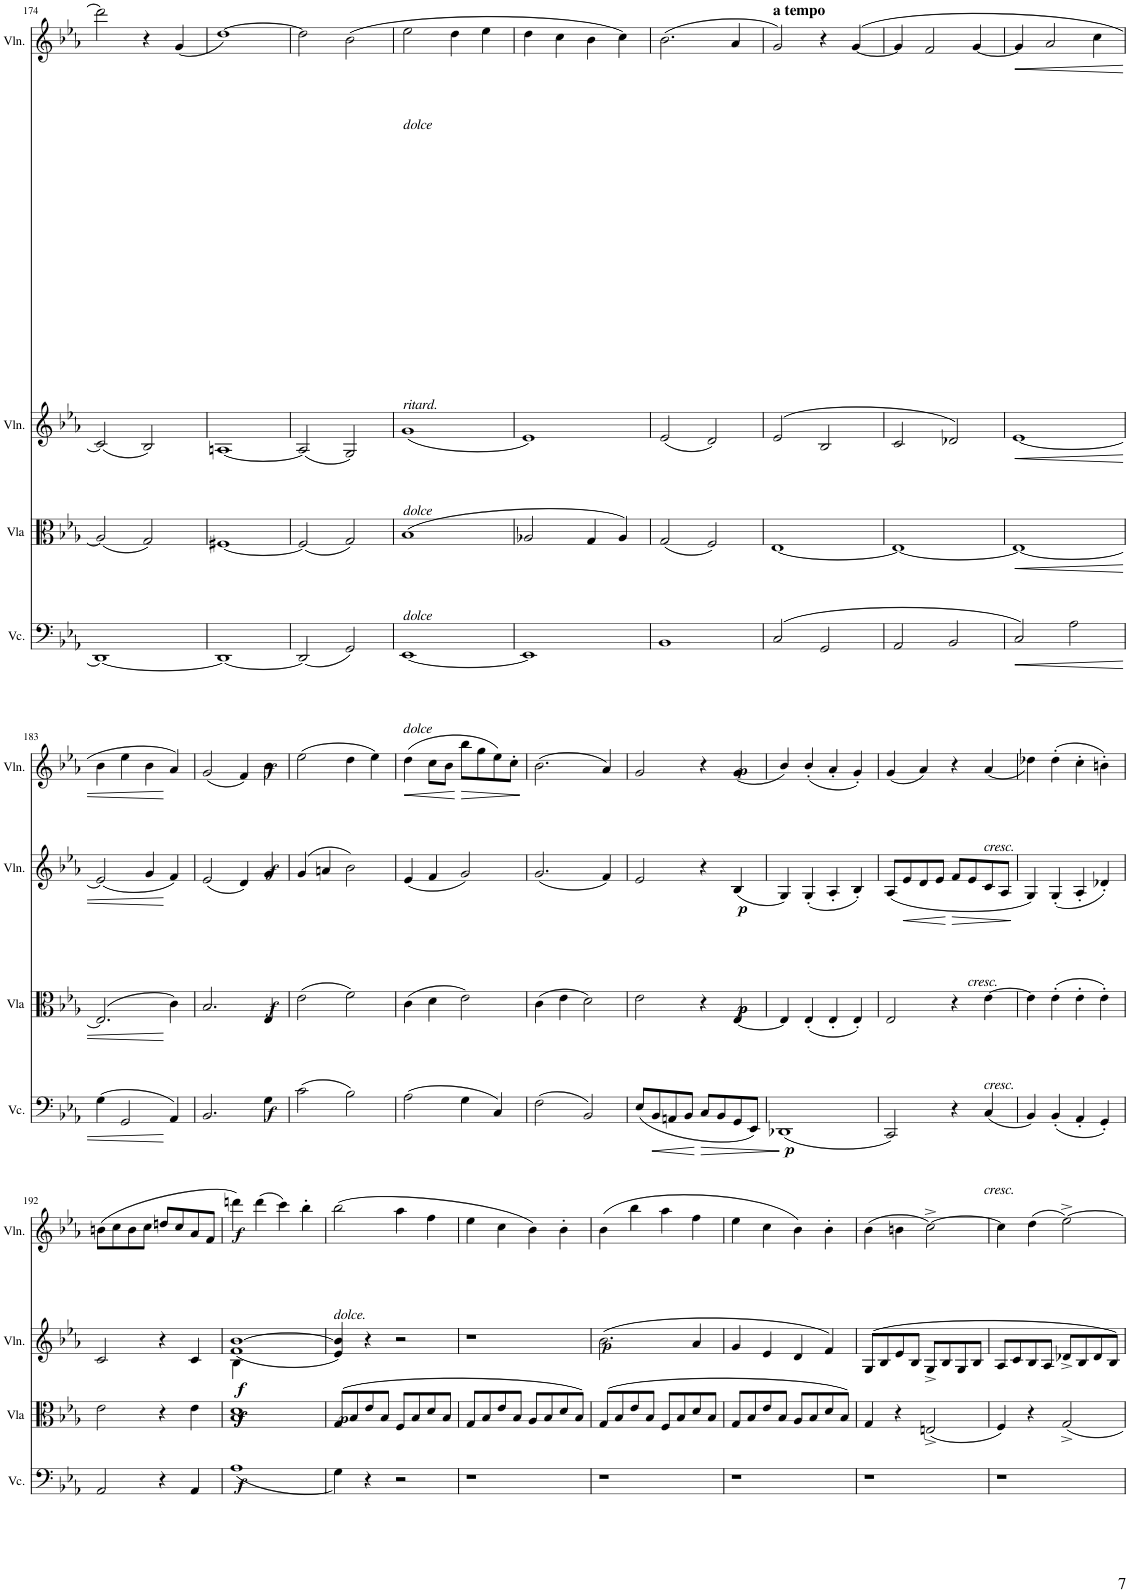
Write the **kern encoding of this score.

**kern	**dynam	**kern	**dynam	**kern	**dynam	**kern	**dynam
*part4	*part4	*part3	*part3	*part2	*part2	*part1	*part1
*staff4	*staff4	*staff3	*staff3	*staff2	*staff2	*staff1	*staff1
*I"Violoncello	*	*I"Viola	*	*I"Violin	*	*I"Violin	*
*I'Vc.	*	*I'Vla	*	*I'Vln.	*	*I'Vln.	*
!!LO:PB:g=z
*clefF4	*	*clefC3	*	*clefG2	*	*clefG2	*
*k[b-e-a-]	*	*k[b-e-a-]	*	*k[b-e-a-]	*	*k[b-e-a-]	*
*M4/4	*	*M4/4	*	*M4/4	*	*M4/4	*
*met(c)	*	*met(c)	*	*met(c)	*	*met(c)	*
=174	=174	=174	=174	=174	=174	=174	=174
1DD_	.	(<2A/]	.	(<2c/]	.	2ddd\]	.
.	.	2G/)	.	2B-/)	.	4r	.
.	.	.	.	.	.	(<4g/	.
=175	=175	=175	=175	=175	=175	=175	=175
1DD_	.	[1F#X	.	[1An	.	[1dd)	.
=176	=176	=176	=176	=176	=176	=176	=176
(<2DD/]	.	(<2F#/]	.	(<2A/]	.	2dd\]	.
2GG/)	.	2G/)	.	2G/)	.	(>2b-\	.
=177	=177	=177	=177	=177	=177	=177	=177
!	!	!	!	!	!	!LO:TX:b:i:t=dolce	!
!	!	!	!	!	!	!LO:TX:b:i:t=ritard.	!
!	!	!	!	!LO:TX:b:i:t=dolce	!	!	!
!	!	!LO:TX:b:i:t=dolce	!	!	!	!	!
!LO:TX:b:i:t=dolce	!	!	!	!	!	!	!
[1EE-	.	(>1B-	.	(<1g	.	2ee-\	.
.	.	.	.	.	.	4dd\	.
.	.	.	.	.	.	4ee-\	.
=178	=178	=178	=178	=178	=178	=178	=178
1EE-]	.	2A-X/	.	1e-)	.	4dd\	.
.	.	.	.	.	.	4cc\	.
.	.	4G/	.	.	.	4b-\	.
.	.	4A-/)	.	.	.	4cc\)	.
=179	=179	=179	=179	=179	=179	=179	=179
1BB-	.	(<2G/	.	(<2e-/	.	(>2.b-\	.
.	.	2F/)	.	2d/)	.	.	.
.	.	.	.	.	.	4a-/	.
=180	=180	=180	=180	=180	=180	=180	=180
!	!	!	!	!	!	!LO:TX:a:B:t=a tempo	!
(>2C/	.	[1E-	.	(>2e-/	.	2g/)	.
2GG/	.	.	.	2B-/	.	4r	.
.	.	.	.	.	.	(>[4g/	.
=181	=181	=181	=181	=181	=181	=181	=181
2AA-/	.	1E-_	.	2c/	.	4g/]	.
.	.	.	.	.	.	2f/	.
2BB-/	.	.	.	2d-X/)	.	.	.
.	.	.	.	.	.	[4g/	.
=182	=182	=182	=182	=182	=182	=182	=182
!	!LO:HP:b	!	!LO:HP:b	!	!LO:HP:b	!	!LO:HP:b
2C/)	<	1E-_	<	[1e-	<	4g/]	<
.	.	.	.	.	.	2a-/	.
2A-\	.	.	.	.	.	.	.
.	.	.	.	.	.	4cc\	.
!!LO:LB:g=z
=183	=183	=183	=183	=183	=183	=183	=183
(>4G\	.	(>2.E-/]	.	(<2e-/]	.	4b-\	.
2GG/	.	.	.	.	.	4ee-\	.
.	.	.	.	4g/	.	4b-\	.
4AA-/)	[	4c\)	[	4f/)	[	4a-/)	[
=184	=184	=184	=184	=184	=184	=184	=184
2.BB-/	.	2.B-/	.	(<2e-/	.	(<2g/	.
.	.	.	.	4d/)	.	4f/)	.
!	!LO:DY:a	!	!LO:DY:a	!	!LO:DY:a	!	!LO:DY:a
4G\	f	4E-/	f	4g/	f	4b-\	f
=185	=185	=185	=185	=185	=185	=185	=185
(>2c\	.	(>2e-\	.	(>4g/	.	(>2ee-\	.
.	.	.	.	4an/	.	.	.
2B-\)	.	2f\)	.	2b-\)	.	4dd\	.
.	.	.	.	.	.	4ee-\)	.
=186	=186	=186	=186	=186	=186	=186	=186
!	!	!	!	!	!	!	!LO:HP:b
(>2A-\	.	(>4c\	.	(<4e-/	.	(>4dd\	<
.	.	4d\	.	4f/	.	8cc\L	.
.	.	.	.	.	.	8b-\J	.
!	!	!	!	!	!	!	!LO:HP:n=1:b
4G\	.	2e-\)	.	2g/)	.	8bb-\L	[ >
.	.	.	.	.	.	8gg\	.
4C/)	.	.	.	.	.	8ee-\)	.
.	.	.	.	.	.	8cc'\J	.
.	.	.	.	.	.	.	]
=187	=187	=187	=187	=187	=187	=187	=187
(>2F\	.	(>4c\	.	(<2.g/	.	(>2.b-\	.
.	.	4e-\	.	.	.	.	.
2BB-/)	.	2d\)	.	.	.	.	.
.	.	.	.	4f/)	.	4a-/)	.
=188	=188	=188	=188	=188	=188	=188	=188
(<8E-/L	.	2e-\	.	2e-/	.	2g/	.
!	!LO:HP:b	!	!	!	!	!	!
8BB-/	<	.	.	.	.	.	.
8AAn/	.	.	.	.	.	.	.
8BB-/J	.	.	.	.	.	.	.
!	!LO:HP:n=1:b	!	!	!	!	!	!
8C/L	[ >	4r	.	4r	.	4r	.
8BB-/	.	.	.	.	.	.	.
!	!	!	!LO:DY:a	!	!	!	!
!	!	!	!LO:DY:n=1:a	!	!LO:DY:b	!	!LO:DY:a
8GG/	.	[4E-/	p p	(<4B-/	p	(<4g/	p
8EE-/J)	.	.	.	.	.	.	.
.	]	.	.	.	.	.	.
=189	=189	=189	=189	=189	=189	=189	=189
!	!LO:DY:b	!	!	!	!	!	!
(<1DD-X	p	4E-/]	.	4G/)	.	4b-/)	.
.	.	(<4E-'/	.	(<4G'/	.	(<4b-'/	.
.	.	4E-'/	.	4A-'/	.	4a-'/	.
.	.	4E-'/)	.	4B-'/)	.	4g'/)	.
=190	=190	=190	=190	=190	=190	=190	=190
2CC/)	.	2E-/	.	(<8A-/L	.	(<4g/	.
!	!	!	!	!	!LO:HP:b	!	!
.	.	.	.	8e-/	<	.	.
.	.	.	.	8d/	.	4a-/)	.
.	.	.	.	8e-/J	.	.	.
!	!	!	!	!	!LO:HP:n=1:b	!	!
4r	.	4r	.	8f/L	[ >	4r	.
!	!	!	!	!LO:TX:b:i:t=cresc.	!	!	!
.	.	.	.	8e-/	.	.	.
!	!	!	!	!	!	!LO:TX:b:i:t=cresc.	!
!	!	!LO:TX:b:i:t=cresc.	!	!	!	!	!
!LO:TX:b:i:t=cresc.	!	!	!	!	!	!	!
(<4C/	.	[4e-\	.	8c/	.	(<4a-/	.
.	.	.	.	8A-/J	.	.	.
.	.	.	.	.	]	.	.
=191	=191	=191	=191	=191	=191	=191	=191
4BB-/)	.	4e-\]	.	4G/)	.	4dd-X\)	.
(<4BB-'/	.	(>4e-'\	.	(<4G'/	.	(>4dd-'\	.
4AA-'/	.	4e-'\	.	4A-'/	.	4cc'\	.
4GG'/)	.	4e-'\)	.	4d-X'/)	.	4bn'\)	.
!!LO:LB:g=z
=192	=192	=192	=192	=192	=192	=192	=192
2AA-/	.	2e-\	.	2c/	.	(>8bn\L	.
.	.	.	.	.	.	8cc\	.
.	.	.	.	.	.	8b\	.
.	.	.	.	.	.	8cc\J	.
4r	.	4r	.	4r	.	8ddn/L	.
.	.	.	.	.	.	8cc/	.
4AA-/	.	4e-\	.	4c/	.	8a-/	.
.	.	.	.	.	.	8f/J	.
=193	=193	=193	=193	=193	=193	=193	=193
*	*	*	*	*^	*	*	*
!	!LO:DY:a	!	!LO:DY:a	!	!	!	!	!
!	!	!	!LO:DY:n=1:a	!	!	!LO:DY:b	!	!LO:DY:a
(<1A-	f	1B- 1d	f f	(<1f [1b-	4B-\	f	4dddn\)	f
.	.	.	.	.	2.ryy	.	(>4ddd\	.
.	.	.	.	.	.	.	4ccc\)	.
.	.	.	.	.	.	.	4bb-'\	.
*	*	*	*	*v	*v	*	*	*
=194	=194	=194	=194	=194	=194	=194	=194
!	!	!	!	!	!	!LO:TX:b:i:t=dolce.	!
!	!	!	!LO:DY:a	!	!	!	!
4G\)	.	(>8G/L	p	4e-/ 4b-/])	.	(>2bb-\	.
.	.	8B-/	.	.	.	.	.
4r	.	8e-/	.	4r	.	.	.
.	.	8B-/J	.	.	.	.	.
2r	.	8F/L	.	2r	.	4aa-\	.
.	.	8B-/	.	.	.	.	.
.	.	8d/	.	.	.	4ff\	.
.	.	8B-/J	.	.	.	.	.
=195	=195	=195	=195	=195	=195	=195	=195
1r	.	8G/L	.	1r	.	4ee-\	.
.	.	8B-/	.	.	.	.	.
.	.	8e-/	.	.	.	4cc\	.
.	.	8B-/J	.	.	.	.	.
.	.	8A-/L	.	.	.	4b-\)	.
.	.	8B-/	.	.	.	.	.
.	.	8d/	.	.	.	4b-'\	.
.	.	8B-/J)	.	.	.	.	.
=196	=196	=196	=196	=196	=196	=196	=196
!	!	!	!	!	!LO:DY:a	!	!
1r	.	(>8G/L	.	(>2.b-\	p	(>4b-\	.
.	.	8B-/	.	.	.	.	.
.	.	8e-/	.	.	.	4bb-\	.
.	.	8B-/J	.	.	.	.	.
.	.	8F/L	.	.	.	4aa-\	.
.	.	8B-/	.	.	.	.	.
.	.	8d/	.	4a-/	.	4ff\	.
.	.	8B-/J	.	.	.	.	.
=197	=197	=197	=197	=197	=197	=197	=197
1r	.	8G/L	.	4g/	.	4ee-\	.
.	.	8B-/	.	.	.	.	.
.	.	8e-/	.	4e-/	.	4cc\	.
.	.	8B-/J	.	.	.	.	.
.	.	8A-/L	.	4d/	.	4b-\)	.
.	.	8B-/	.	.	.	.	.
.	.	8d/	.	4f/)	.	4b-'\	.
.	.	8B-/J)	.	.	.	.	.
=198	=198	=198	=198	=198	=198	=198	=198
1r	.	4G/	.	(>8G/L	.	(>4b-\	.
.	.	.	.	8B-/	.	.	.
.	.	4r	.	8e-/	.	4bn\	.
.	.	.	.	8B-/J	.	.	.
.	.	(<2En^/	.	8G^/L	.	[2cc^\)	.
.	.	.	.	8B-/	.	.	.
.	.	.	.	8G/	.	.	.
.	.	.	.	8B-/J	.	.	.
=199	=199	=199	=199	=199	=199	=199	=199
1r	.	4F/)	.	8A-/L	.	4cc\]	.
.	.	.	.	8c/	.	.	.
.	.	4r	.	8B-/	.	(>4dd\	.
.	.	.	.	8A-/J	.	.	.
.	.	2G^/	.	8d-X^/L	.	[2ee-^\)	.
.	.	.	.	8B-/	.	.	.
.	.	.	.	8d-/	.	.	.
.	.	.	.	8B-/J)	.	.	.
=	=	=	=	=	=	=	=
*-	*-	*-	*-	*-	*-	*-	*-
